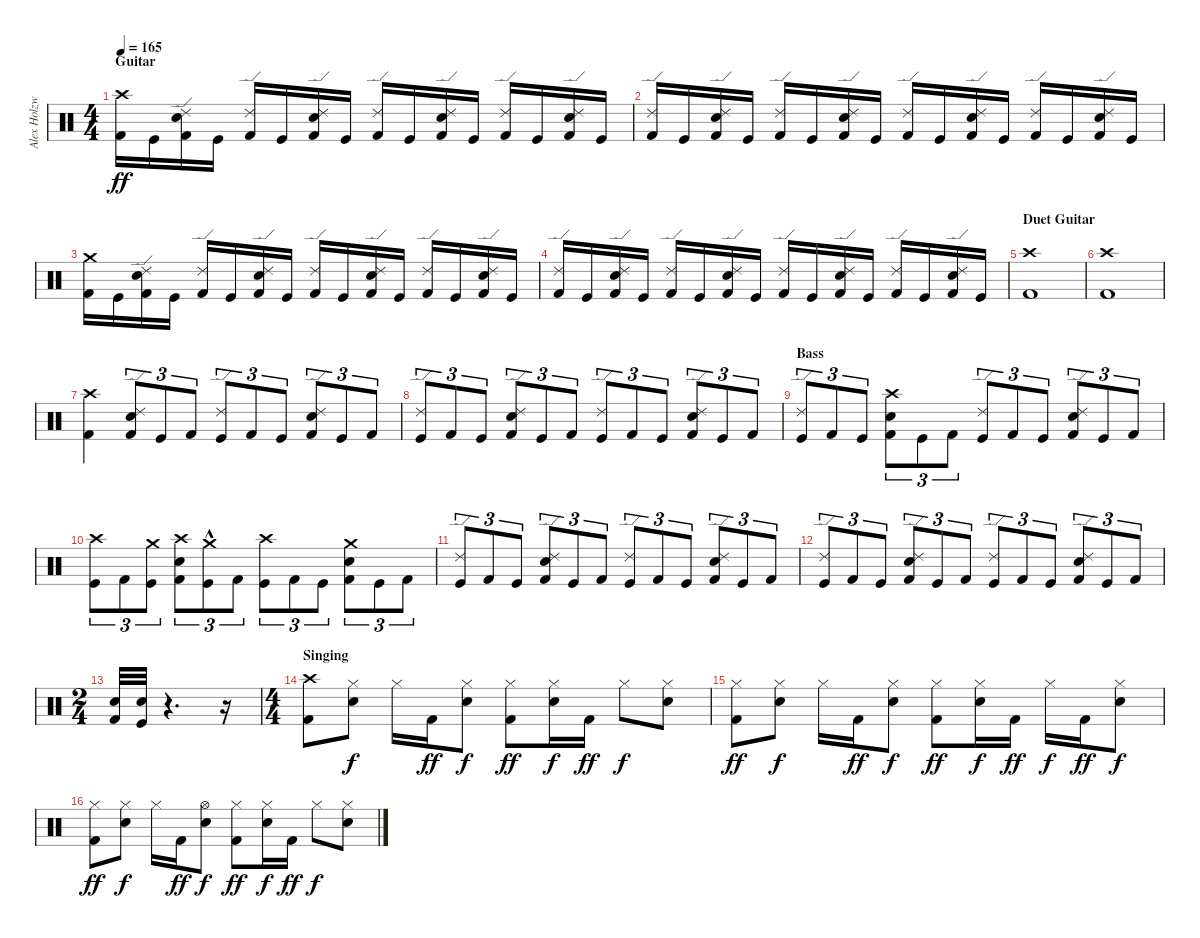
\track ("Alex Holzwarth" "Alex Holzw") {instrument percussion}
\staff {score}
\articulation defaults
\ts (4 4)
\section ("" "Guitar")
\tempo 165
\clef neutral
\ks c
("Crash high (hit)" "Kick (hit) 2").16{dy ff} "Kick (hit)".16 ("Ride (edge) 2" "Electric Snare (hit)" "Kick (hit) 2").16 "Kick (hit)".16 ("Ride (edge) 2" "Kick (hit) 2").16 "Kick (hit)".16 ("Ride (edge) 2" "Electric Snare (hit)" "Kick (hit) 2").16 "Kick (hit)".16 ("Ride (edge) 2" "Kick (hit) 2").16 "Kick (hit)".16 ("Ride (edge) 2" "Electric Snare (hit)" "Kick (hit) 2").16 "Kick (hit)".16 ("Ride (edge) 2" "Kick (hit) 2").16 "Kick (hit)".16 ("Ride (edge) 2" "Electric Snare (hit)" "Kick (hit) 2").16 "Kick (hit)".16 |
("Ride (edge) 2" "Kick (hit) 2").16 "Kick (hit)".16 ("Ride (edge) 2" "Electric Snare (hit)" "Kick (hit) 2").16 "Kick (hit)".16 ("Ride (edge) 2" "Kick (hit) 2").16 "Kick (hit)".16 ("Ride (edge) 2" "Electric Snare (hit)" "Kick (hit) 2").16 "Kick (hit)".16 ("Ride (edge) 2" "Kick (hit) 2").16 "Kick (hit)".16 ("Ride (edge) 2" "Electric Snare (hit)" "Kick (hit) 2").16 "Kick (hit)".16 ("Ride (edge) 2" "Kick (hit) 2").16 "Kick (hit)".16 ("Ride (edge) 2" "Electric Snare (hit)" "Kick (hit) 2").16 "Kick (hit)".16 |
("Crash medium (hit)" "Kick (hit) 2").16 "Kick (hit)".16 ("Ride (edge) 2" "Electric Snare (hit)" "Kick (hit) 2").16 "Kick (hit)".16 ("Ride (edge) 2" "Kick (hit) 2").16 "Kick (hit)".16 ("Ride (edge) 2" "Electric Snare (hit)" "Kick (hit) 2").16 "Kick (hit)".16 ("Ride (edge) 2" "Kick (hit) 2").16 "Kick (hit)".16 ("Ride (edge) 2" "Electric Snare (hit)" "Kick (hit) 2").16 "Kick (hit)".16 ("Ride (edge) 2" "Kick (hit) 2").16 "Kick (hit)".16 ("Ride (edge) 2" "Electric Snare (hit)" "Kick (hit) 2").16 "Kick (hit)".16 |
("Ride (edge) 2" "Kick (hit) 2").16 "Kick (hit)".16 ("Ride (edge) 2" "Electric Snare (hit)" "Kick (hit) 2").16 "Kick (hit)".16 ("Ride (edge) 2" "Kick (hit) 2").16 "Kick (hit)".16 ("Ride (edge) 2" "Electric Snare (hit)" "Kick (hit) 2").16 "Kick (hit)".16 ("Ride (edge) 2" "Kick (hit) 2").16 "Kick (hit)".16 ("Ride (edge) 2" "Electric Snare (hit)" "Kick (hit) 2").16 "Kick (hit)".16 ("Ride (edge) 2" "Kick (hit) 2").16 "Kick (hit)".16 ("Ride (edge) 2" "Electric Snare (hit)" "Kick (hit) 2").16 "Kick (hit)".16 |
\section ("" "Duet Guitar")
("Crash high (hit)" "Kick (hit) 2").1 |
("Crash high (hit)" "Kick (hit) 2").1 |
("Crash high (hit)" "Kick (hit) 2").4 ("Ride (edge) 2" "Electric Snare (hit)" "Kick (hit) 2").8{tu (3 2)} "Kick (hit)".8{tu (3 2)} "Kick (hit) 2".8{tu (3 2)} ("Ride (edge) 2" "Kick (hit)").8{tu (3 2)} "Kick (hit) 2".8{tu (3 2)} "Kick (hit)".8{tu (3 2)} ("Ride (edge) 2" "Electric Snare (hit)" "Kick (hit) 2").8{tu (3 2)} "Kick (hit)".8{tu (3 2)} "Kick (hit) 2".8{tu (3 2)} |
("Ride (edge) 2" "Kick (hit)").8{tu (3 2)} "Kick (hit) 2".8{tu (3 2)} "Kick (hit)".8{tu (3 2)} ("Ride (edge) 2" "Electric Snare (hit)" "Kick (hit) 2").8{tu (3 2)} "Kick (hit)".8{tu (3 2)} "Kick (hit) 2".8{tu (3 2)} ("Ride (edge) 2" "Kick (hit)").8{tu (3 2)} "Kick (hit) 2".8{tu (3 2)} "Kick (hit)".8{tu (3 2)} ("Ride (edge) 2" "Electric Snare (hit)" "Kick (hit) 2").8{tu (3 2)} "Kick (hit)".8{tu (3 2)} "Kick (hit) 2".8{tu (3 2)} |
\section ("" "Bass")
("Ride (edge) 2" "Kick (hit)").8{tu (3 2)} "Kick (hit) 2".8{tu (3 2)} "Kick (hit)".8{tu (3 2)} ("Crash high (hit)" "Electric Snare (hit)" "Kick (hit) 2").8{tu (3 2)} "Kick (hit)".8{tu (3 2)} "Kick (hit) 2".8{tu (3 2)} ("Ride (edge) 2" "Kick (hit)").8{tu (3 2)} "Kick (hit) 2".8{tu (3 2)} "Kick (hit)".8{tu (3 2)} ("Ride (edge) 2" "Electric Snare (hit)" "Kick (hit) 2").8{tu (3 2)} "Kick (hit)".8{tu (3 2)} "Kick (hit) 2".8{tu (3 2)} |
("Crash high (hit)" "Kick (hit)").8{tu (3 2)} "Kick (hit) 2".8{tu (3 2)} ("Crash medium (hit)" "Kick (hit)").8{tu (3 2)} ("Crash high (hit)" "Electric Snare (hit)" "Kick (hit) 2").8{tu (3 2)} ("Crash medium (hit)"{hac} "Kick (hit)").8{tu (3 2)} "Kick (hit) 2".8{tu (3 2)} ("Crash high (hit)" "Kick (hit)").8{tu (3 2)} "Kick (hit) 2".8{tu (3 2)} "Kick (hit)".8{tu (3 2)} ("Crash medium (hit)" "Electric Snare (hit)" "Kick (hit) 2").8{tu (3 2)} "Kick (hit)".8{tu (3 2)} "Kick (hit) 2".8{tu (3 2)} |
("Ride (edge) 2" "Kick (hit)").8{tu (3 2)} "Kick (hit) 2".8{tu (3 2)} "Kick (hit)".8{tu (3 2)} ("Ride (edge) 2" "Electric Snare (hit)" "Kick (hit) 2").8{tu (3 2)} "Kick (hit)".8{tu (3 2)} "Kick (hit) 2".8{tu (3 2)} ("Ride (edge) 2" "Kick (hit)").8{tu (3 2)} "Kick (hit) 2".8{tu (3 2)} "Kick (hit)".8{tu (3 2)} ("Ride (edge) 2" "Electric Snare (hit)" "Kick (hit) 2").8{tu (3 2)} "Kick (hit)".8{tu (3 2)} "Kick (hit) 2".8{tu (3 2)} |
("Ride (edge) 2" "Kick (hit)").8{tu (3 2)} "Kick (hit) 2".8{tu (3 2)} "Kick (hit)".8{tu (3 2)} ("Ride (edge) 2" "Electric Snare (hit)" "Kick (hit) 2").8{tu (3 2)} "Kick (hit)".8{tu (3 2)} "Kick (hit) 2".8{tu (3 2)} ("Ride (edge) 2" "Kick (hit)").8{tu (3 2)} "Kick (hit) 2".8{tu (3 2)} "Kick (hit)".8{tu (3 2)} ("Ride (edge) 2" "Electric Snare (hit)" "Kick (hit) 2").8{tu (3 2)} "Kick (hit)".8{tu (3 2)} "Kick (hit) 2".8{tu (3 2)} |
\ts (2 4)
("Electric Snare (hit)" "Kick (hit) 2").32 ("Electric Snare (hit)" "Kick (hit)").32 r.4{d} r.16 |
\ts (4 4)
\section ("" "Singing")
("Crash high (hit)" "Kick (hit) 2").8 ("Hi-Hat (closed)" "Electric Snare (hit)").8{dy f} "Hi-Hat (closed)".16 "Kick (hit) 2".16{dy ff} ("Hi-Hat (closed)" "Electric Snare (hit)").8{dy f} ("Hi-Hat (closed)" "Kick (hit) 2").8{dy ff} ("Hi-Hat (closed)" "Electric Snare (hit)").16{dy f} "Kick (hit) 2".16{dy ff} "Hi-Hat (closed)".8{dy f} ("Hi-Hat (closed)" "Electric Snare (hit)").8 |
("Hi-Hat (closed)" "Kick (hit) 2").8{dy ff} ("Hi-Hat (closed)" "Electric Snare (hit)").8{dy f} "Hi-Hat (closed)".16 "Kick (hit) 2".16{dy ff} ("Hi-Hat (closed)" "Electric Snare (hit)").8{dy f} ("Hi-Hat (closed)" "Kick (hit) 2").8{dy ff} ("Hi-Hat (closed)" "Electric Snare (hit)").16{dy f} "Kick (hit) 2".16{dy ff} "Hi-Hat (closed)".16{dy f} "Kick (hit) 2".16{dy ff} ("Hi-Hat (closed)" "Electric Snare (hit)").8{dy f} |
("Hi-Hat (closed)" "Kick (hit) 2").8{dy ff} ("Hi-Hat (closed)" "Electric Snare (hit)").8{dy f} "Hi-Hat (closed)".16 "Kick (hit) 2".16{dy ff} ("Hi-Hat (open)" "Electric Snare (hit)").8{dy f} ("Hi-Hat (closed)" "Kick (hit) 2").8{dy ff} ("Hi-Hat (closed)" "Electric Snare (hit)").16{dy f} "Kick (hit) 2".16{dy ff} "Hi-Hat (closed)".8{dy f} ("Hi-Hat (closed)" "Electric Snare (hit)").8
